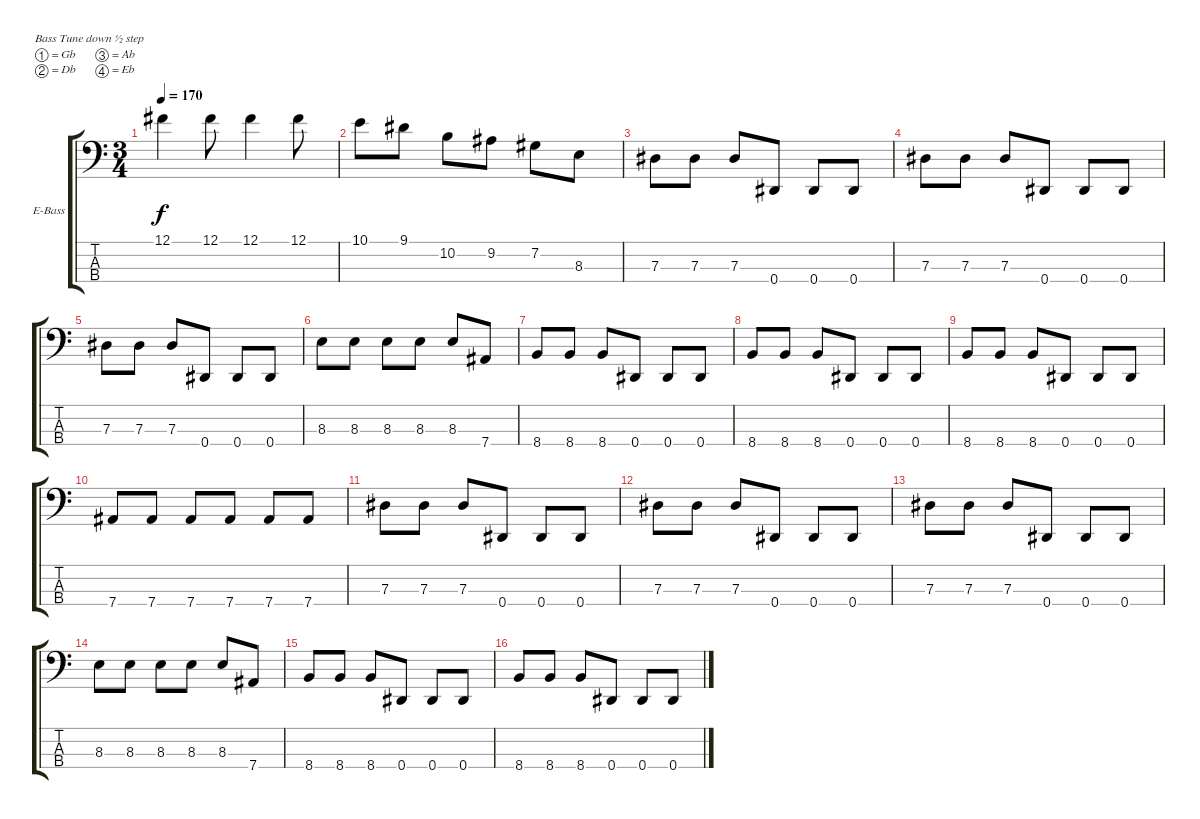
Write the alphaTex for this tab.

\bracketExtendMode groupsimilarinstruments
\firstSystemTrackNameOrientation horizontal
\otherSystemsTrackNameOrientation horizontal
\track ("Kristian - Bass" "E-Bass") {instrument electricbassfinger}
\staff {score tabs}
\tuning (Gb2 Db2 Ab1 Eb1)
\ts (3 4)
\tempo 170
\clef f4
\ks c
12.1.4{dy f} 12.1.8 12.1.4 12.1.8 |
10.1.8 9.1.8 10.2.8 9.2.8 7.2.8 8.3.8 |
7.3.8 7.3.8 7.3.8 0.4.8 0.4.8 0.4.8 |
7.3.8 7.3.8 7.3.8 0.4.8 0.4.8 0.4.8 |
7.3.8 7.3.8 7.3.8 0.4.8 0.4.8 0.4.8 |
8.3.8 8.3.8 8.3.8 8.3.8 8.3.8 7.4.8 |
8.4.8 8.4.8 8.4.8 0.4.8 0.4.8 0.4.8 |
8.4.8 8.4.8 8.4.8 0.4.8 0.4.8 0.4.8 |
8.4.8 8.4.8 8.4.8 0.4.8 0.4.8 0.4.8 |
7.4.8 7.4.8 7.4.8 7.4.8 7.4.8 7.4.8 |
7.3.8 7.3.8 7.3.8 0.4.8 0.4.8 0.4.8 |
7.3.8 7.3.8 7.3.8 0.4.8 0.4.8 0.4.8 |
7.3.8 7.3.8 7.3.8 0.4.8 0.4.8 0.4.8 |
8.3.8 8.3.8 8.3.8 8.3.8 8.3.8 7.4.8 |
8.4.8 8.4.8 8.4.8 0.4.8 0.4.8 0.4.8 |
8.4.8 8.4.8 8.4.8 0.4.8 0.4.8 0.4.8
